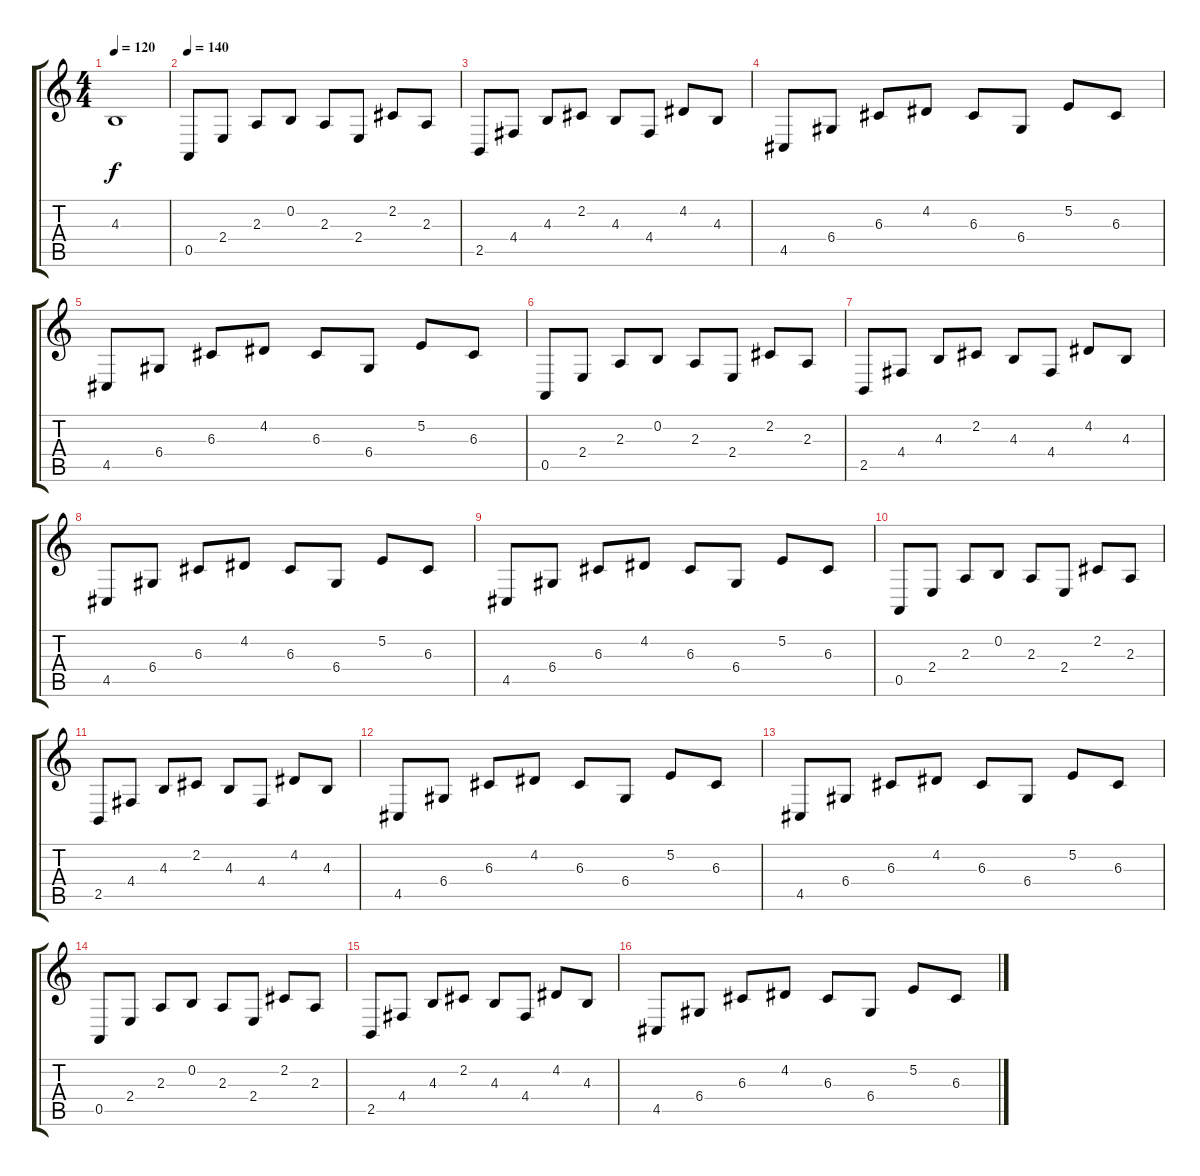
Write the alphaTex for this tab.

\track "" {instrument stringensemble1}
\staff {score tabs}
\tuning (E4 B3 G3 D3 A2 E2) {hide}
\ts (4 4)
\tempo 120
\clef g2
\ks c
4.3.1{dy f} |
\tempo 140
0.5.8 2.4.8 2.3.8 0.2.8 2.3.8 2.4.8 2.2.8 2.3.8 |
2.5.8 4.4.8 4.3.8 2.2.8 4.3.8 4.4.8 4.2.8 4.3.8 |
4.5.8 6.4.8 6.3.8 4.2.8 6.3.8 6.4.8 5.2.8 6.3.8 |
4.5.8 6.4.8 6.3.8 4.2.8 6.3.8 6.4.8 5.2.8 6.3.8 |
0.5.8 2.4.8 2.3.8 0.2.8 2.3.8 2.4.8 2.2.8 2.3.8 |
2.5.8 4.4.8 4.3.8 2.2.8 4.3.8 4.4.8 4.2.8 4.3.8 |
4.5.8 6.4.8 6.3.8 4.2.8 6.3.8 6.4.8 5.2.8 6.3.8 |
4.5.8 6.4.8 6.3.8 4.2.8 6.3.8 6.4.8 5.2.8 6.3.8 |
0.5.8 2.4.8 2.3.8 0.2.8 2.3.8 2.4.8 2.2.8 2.3.8 |
2.5.8 4.4.8 4.3.8 2.2.8 4.3.8 4.4.8 4.2.8 4.3.8 |
4.5.8 6.4.8 6.3.8 4.2.8 6.3.8 6.4.8 5.2.8 6.3.8 |
4.5.8 6.4.8 6.3.8 4.2.8 6.3.8 6.4.8 5.2.8 6.3.8 |
0.5.8 2.4.8 2.3.8 0.2.8 2.3.8 2.4.8 2.2.8 2.3.8 |
2.5.8 4.4.8 4.3.8 2.2.8 4.3.8 4.4.8 4.2.8 4.3.8 |
4.5.8 6.4.8 6.3.8 4.2.8 6.3.8 6.4.8 5.2.8 6.3.8
